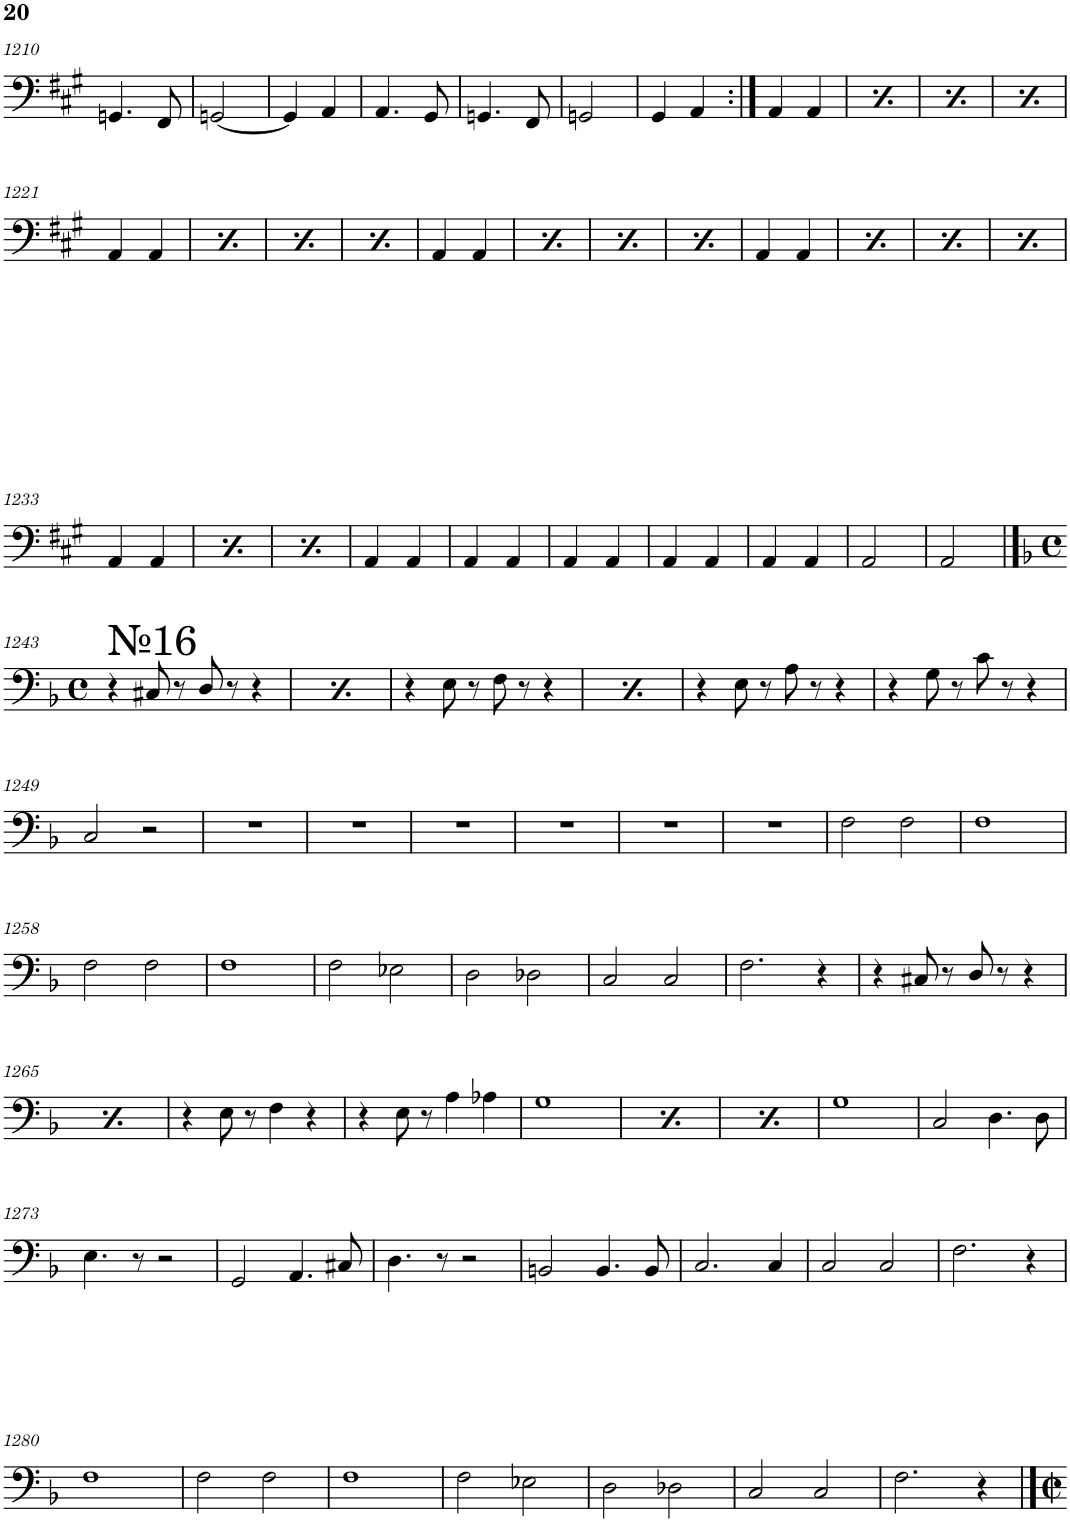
**kern
*part1
*staff1
*I"Piano
*I'Pno.
!!LO:PB:g=z
*clefF4
*k[f#c#g#]
*M2/4
=1210
4.GGn/
8FF#/
=1211
[2GGn/
=1212
4GG/]
4AA/
=1213
4.AA/
8GG#/
=1214
4.GGn/
8FF#/
=1215
2GGn/
=1216
4GG#/
4AA/
=1217:|!
4AA/
4AA/
=1218
4AA/
4AA/
=1219
4AA/
4AA/
=1220
4AA/
4AA/
!!LO:LB:g=z
=1221
4AA/
4AA/
=1222
4AA/
4AA/
=1223
4AA/
4AA/
=1224
4AA/
4AA/
=1225
4AA/
4AA/
=1226
4AA/
4AA/
=1227
4AA/
4AA/
=1228
4AA/
4AA/
=1229
4AA/
4AA/
=1230
4AA/
4AA/
=1231
4AA/
4AA/
=1232
4AA/
4AA/
!!LO:LB:g=z
=1233
4AA/
4AA/
=1234
4AA/
4AA/
=1235
4AA/
4AA/
=1236
4AA/
4AA/
=1237
4AA/
4AA/
=1238
4AA/
4AA/
=1239
4AA/
4AA/
=1240
4AA/
4AA/
=1241
2AA/
=1242
2AA/
!!LO:LB:g=z
==1243
*k[b-]
*M4/4
*met(c)
!LO:TX:a:t=№16
4r
8C#X/
8r
8D/
8r
4r
=1244
!LO:TX:a:t=№16
4r
8C#X/
8r
8D/
8r
4r
=1245
4r
8E\
8r
8F\
8r
4r
=1246
4r
8E\
8r
8F\
8r
4r
=1247
4r
8E\
8r
8A\
8r
4r
=1248
4r
8G\
8r
8c\
8r
4r
!!LO:LB:g=z
=1249
2C/
2r
=1250
1r
=1251
1r
=1252
1r
=1253
1r
=1254
1r
=1255
1r
=1256
2F\
2F\
=1257
1F
!!LO:LB:g=z
=1258
2F\
2F\
=1259
1F
=1260
2F\
2E-X\
=1261
2D\
2D-X\
=1262
2C/
2C/
=1263
2.F\
4r
=1264
4r
8C#X/
8r
8D/
8r
4r
!!LO:LB:g=z
=1265
4r
8C#X/
8r
8D/
8r
4r
=1266
4r
8E\
8r
4F\
4r
=1267
4r
8E\
8r
4A\
4A-X\
=1268
1G
=1269
1G
=1270
1G
=1271
1G
=1272
2C/
4.D\
8D\
!!LO:LB:g=z
=1273
4.E\
8r
2r
=1274
2GG/
4.AA/
8C#X/
=1275
4.D\
8r
2r
=1276
2BBn/
4.BB/
8BB/
=1277
2.C/
4C/
=1278
2C/
2C/
=1279
2.F\
4r
!!LO:LB:g=z
=1280
1F
=1281
2F\
2F\
=1282
1F
=1283
2F\
2E-X\
=1284
2D\
2D-X\
=1285
2C/
2C/
=1286
2.F\
4r
==
*-
